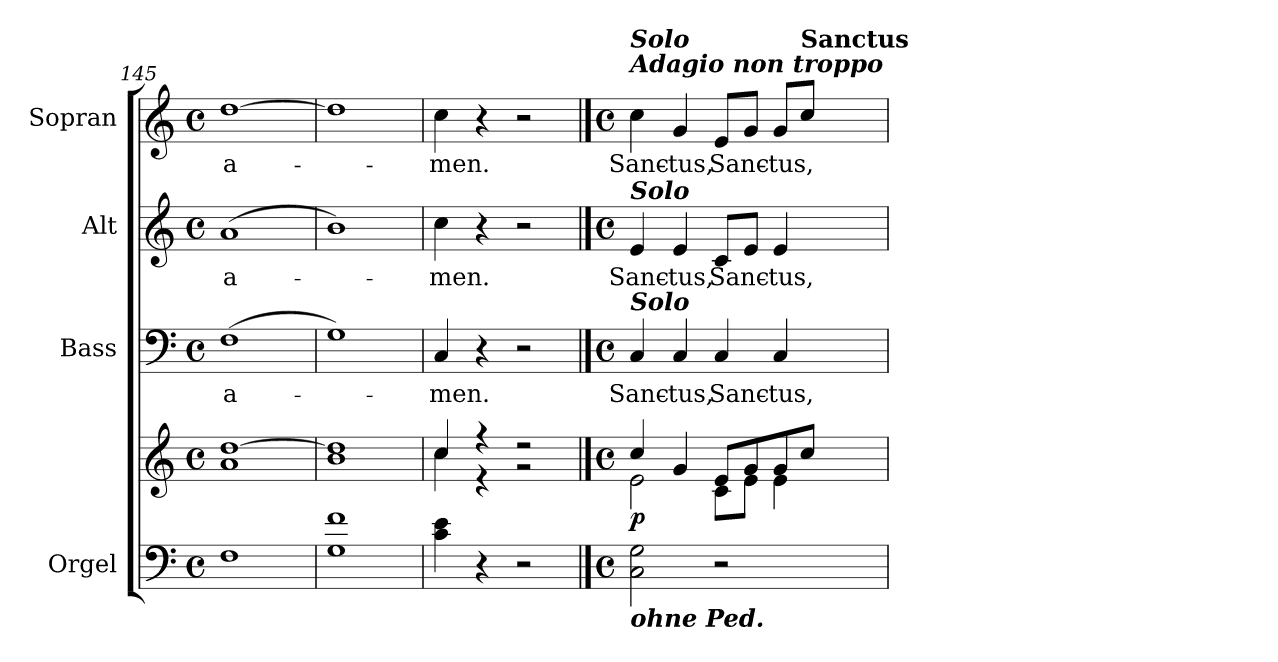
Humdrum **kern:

**kern	**kern	**dynam	**kern	**text	**kern	**text	**kern	**text
*part4	*part4	*part4	*part3	*part3	*part2	*part2	*part1	*part1
*staff5	*staff4	*staff4/5	*staff3	*staff3	*staff2	*staff2	*staff1	*staff1
*I"Orgel	*	*	*I"Bass	*	*I"Alt	*	*I"Sopran	*
*I'Org.	*	*	*I'B.	*	*I'A.	*	*I'S.	*
*clefF4	*clefG2	*	*clefF4	*	*clefG2	*	*clefG2	*
*k[]	*k[]	*	*k[]	*	*k[]	*	*k[]	*
*C:	*C:	*	*C:	*	*C:	*	*C:	*
*M4/4	*M4/4	*	*M4/4	*	*M4/4	*	*M4/4	*
*met(c)	*met(c)	*	*met(c)	*	*met(c)	*	*met(c)	*
=145	=145	=145	=145	=145	=145	=145	=145	=145
*	*^	*	*	*	*	*	*	*
!	!	!	!	!	!LO:LY:b	!	!LO:LY:b	!	!LO:LY:b
1F	[>1dd	1a	.	(>1F	a-	(>1a	a-	[1dd	a-
=146	=146	=146	=146	=146	=146	=146	=146	=146	=146
1G 1f	1dd]	1b	.	1G)	.	1b)	.	1dd]	.
=147	=147	=147	=147	=147	=147	=147	=147	=147	=147
!	!	!	!	!	!LO:LY:b	!	!LO:LY:b	!	!LO:LY:b
4c\ 4e\	4cc/	4cc\	.	4C/	-men.	4cc\	-men.	4cc\	-men.
4r	4r	4r	.	4r	.	4r	.	4r	.
2r	2r	2r	.	2r	.	2r	.	2r	.
!!LO:PB:g=z
==148	==148	==148	==148	==148	==148	==148	==148	==148	==148
*M4/4	*M4/4	*	*	*M4/4	*	*M4/4	*	*M4/4	*
*met(c)	*met(c)	*	*	*met(c)	*	*met(c)	*	*met(c)	*
!	!	!	!	!	!	!	!	!LO:TX:a:Bi:t=Adagio non troppo	!
!	!	!	!	!	!	!	!	!LO:TX:a:Bi:t=Solo	!
!	!	!	!	!	!	!LO:TX:a:Bi:t=Solo	!	!	!
!	!	!	!	!LO:TX:a:Bi:t=Solo	!	!	!	!	!
!LO:TX:b:Bi:t=ohne Ped.	!	!	!	!	!	!	!	!	!
!	!	!	!LO:DY:b	!	!LO:LY:b	!	!LO:LY:b	!	!LO:LY:b
2C\ 2G\	4cc/	2e\	p	4C/	Sanc-	4e/	Sanc-	4cc\	Sanc-
!	!	!	!	!	!LO:LY:b	!	!LO:LY:b	!	!LO:LY:b
.	4g/	.	.	4C/	-tus,	4e/	-tus,	4g/	-tus,
!	!	!	!	!	!LO:LY:b	!	!LO:LY:b	!	!LO:LY:b
2r	8e/L	8c\L	.	4C/	Sanc-	8c/L	Sanc-	8e/L	Sanc-
.	8g/	8e\J	.	.	.	8e/J	.	8g/J	.
!	!	!	!	!	!LO:LY:b	!	!LO:LY:b	!	!LO:LY:b
.	8g/	4e\	.	4C/	-tus,	4e/	-tus,	8g/L	-tus,
!	!	!	!	!	!	!	!	!LO:TX:a:B:t=Sanctus	!
.	8cc/J	.	.	.	.	.	.	8cc/J	.
*	*v	*v	*	*	*	*	*	*	*
=	=	=	=	=	=	=	=	=
*-	*-	*-	*-	*-	*-	*-	*-	*-
